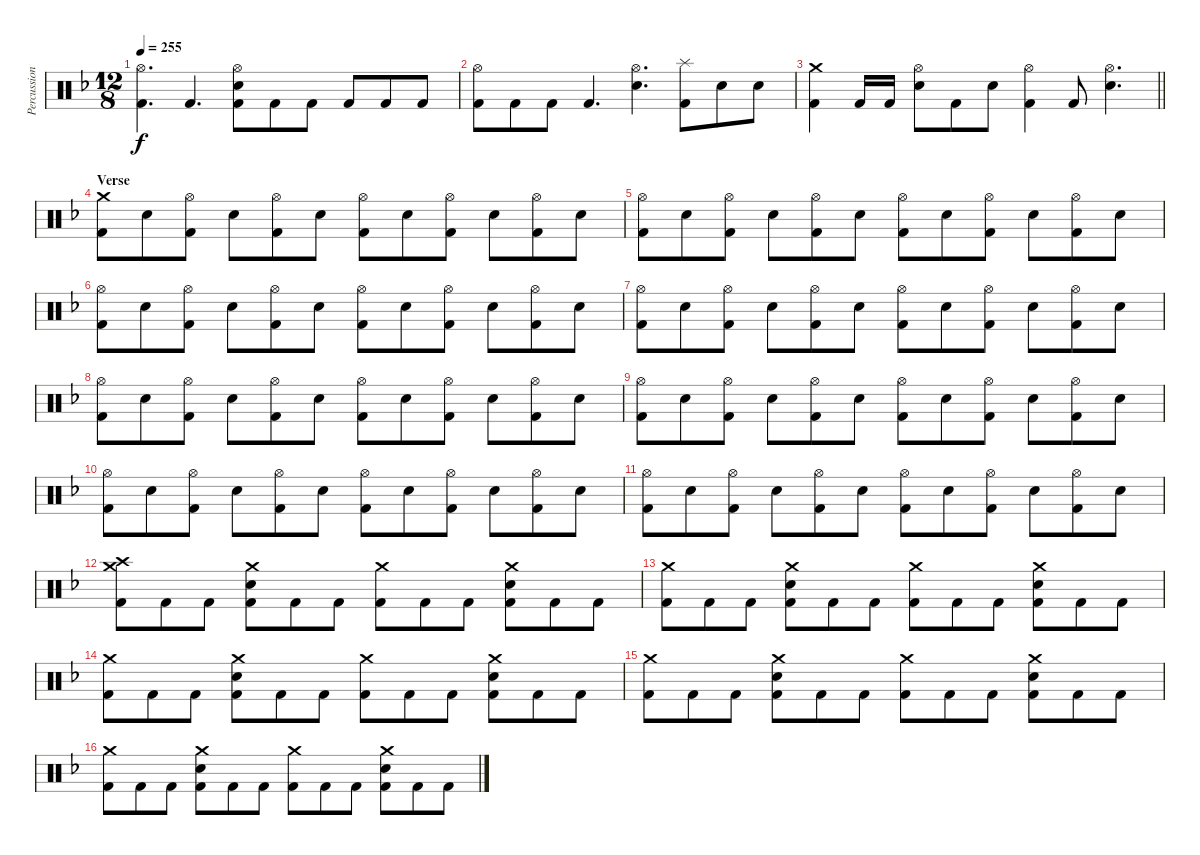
\track ("Percussion" "Percussion") {instrument percussion}
\staff {score}
\articulation defaults
\ts (12 8)
\tempo 255
\clef neutral
\ks dminor
("Hi-Hat (open)" "Kick (hit) 2").4{d dy f} "Kick (hit) 2".4{d} ("Hi-Hat (open)" "Electric Snare (hit)" "Kick (hit) 2").8 "Kick (hit) 2".8 "Kick (hit) 2".8 "Kick (hit) 2".8 "Kick (hit) 2".8 "Kick (hit) 2".8 |
("Hi-Hat (open)" "Kick (hit) 2").8 "Kick (hit) 2".8 "Kick (hit) 2".8 "Kick (hit) 2".4{d} ("Hi-Hat (open)" "Electric Snare (hit)").4{d} ("Splash (hit)" "Kick (hit) 2").8 "Electric Snare (hit)".8 "Electric Snare (hit)".8 |
\barLineRight lightlight
("Crash medium (hit)" "Kick (hit) 2").4 "Kick (hit) 2".16 "Kick (hit) 2".16 ("Hi-Hat (open)" "Electric Snare (hit)").8 "Kick (hit) 2".8 "Electric Snare (hit)".8 ("Hi-Hat (open)" "Kick (hit) 2").4 "Kick (hit) 2".8 ("Hi-Hat (open)" "Electric Snare (hit)").4{d} |
\section ("" "Verse")
("Crash medium (hit)" "Kick (hit) 2").8 "Electric Snare (hit)".8 ("Hi-Hat (open)" "Kick (hit) 2").8 "Electric Snare (hit)".8 ("Hi-Hat (open)" "Kick (hit) 2").8 "Electric Snare (hit)".8 ("Hi-Hat (open)" "Kick (hit) 2").8 "Electric Snare (hit)".8 ("Hi-Hat (open)" "Kick (hit) 2").8 "Electric Snare (hit)".8 ("Hi-Hat (open)" "Kick (hit) 2").8 "Electric Snare (hit)".8 |
("Hi-Hat (open)" "Kick (hit) 2").8 "Electric Snare (hit)".8 ("Hi-Hat (open)" "Kick (hit) 2").8 "Electric Snare (hit)".8 ("Hi-Hat (open)" "Kick (hit) 2").8 "Electric Snare (hit)".8 ("Hi-Hat (open)" "Kick (hit) 2").8 "Electric Snare (hit)".8 ("Hi-Hat (open)" "Kick (hit) 2").8 "Electric Snare (hit)".8 ("Hi-Hat (open)" "Kick (hit) 2").8 "Electric Snare (hit)".8 |
("Hi-Hat (open)" "Kick (hit) 2").8 "Electric Snare (hit)".8 ("Hi-Hat (open)" "Kick (hit) 2").8 "Electric Snare (hit)".8 ("Hi-Hat (open)" "Kick (hit) 2").8 "Electric Snare (hit)".8 ("Hi-Hat (open)" "Kick (hit) 2").8 "Electric Snare (hit)".8 ("Hi-Hat (open)" "Kick (hit) 2").8 "Electric Snare (hit)".8 ("Hi-Hat (open)" "Kick (hit) 2").8 "Electric Snare (hit)".8 |
("Hi-Hat (open)" "Kick (hit) 2").8 "Electric Snare (hit)".8 ("Hi-Hat (open)" "Kick (hit) 2").8 "Electric Snare (hit)".8 ("Hi-Hat (open)" "Kick (hit) 2").8 "Electric Snare (hit)".8 ("Hi-Hat (open)" "Kick (hit) 2").8 "Electric Snare (hit)".8 ("Hi-Hat (open)" "Kick (hit) 2").8 "Electric Snare (hit)".8 ("Hi-Hat (open)" "Kick (hit) 2").8 "Electric Snare (hit)".8 |
("Hi-Hat (open)" "Kick (hit) 2").8 "Electric Snare (hit)".8 ("Hi-Hat (open)" "Kick (hit) 2").8 "Electric Snare (hit)".8 ("Hi-Hat (open)" "Kick (hit) 2").8 "Electric Snare (hit)".8 ("Hi-Hat (open)" "Kick (hit) 2").8 "Electric Snare (hit)".8 ("Hi-Hat (open)" "Kick (hit) 2").8 "Electric Snare (hit)".8 ("Hi-Hat (open)" "Kick (hit) 2").8 "Electric Snare (hit)".8 |
("Hi-Hat (open)" "Kick (hit) 2").8 "Electric Snare (hit)".8 ("Hi-Hat (open)" "Kick (hit) 2").8 "Electric Snare (hit)".8 ("Hi-Hat (open)" "Kick (hit) 2").8 "Electric Snare (hit)".8 ("Hi-Hat (open)" "Kick (hit) 2").8 "Electric Snare (hit)".8 ("Hi-Hat (open)" "Kick (hit) 2").8 "Electric Snare (hit)".8 ("Hi-Hat (open)" "Kick (hit) 2").8 "Electric Snare (hit)".8 |
("Hi-Hat (open)" "Kick (hit) 2").8 "Electric Snare (hit)".8 ("Hi-Hat (open)" "Kick (hit) 2").8 "Electric Snare (hit)".8 ("Hi-Hat (open)" "Kick (hit) 2").8 "Electric Snare (hit)".8 ("Hi-Hat (open)" "Kick (hit) 2").8 "Electric Snare (hit)".8 ("Hi-Hat (open)" "Kick (hit) 2").8 "Electric Snare (hit)".8 ("Hi-Hat (open)" "Kick (hit) 2").8 "Electric Snare (hit)".8 |
("Hi-Hat (open)" "Kick (hit) 2").8 "Electric Snare (hit)".8 ("Hi-Hat (open)" "Kick (hit) 2").8 "Electric Snare (hit)".8 ("Hi-Hat (open)" "Kick (hit) 2").8 "Electric Snare (hit)".8 ("Hi-Hat (open)" "Kick (hit) 2").8 "Electric Snare (hit)".8 ("Hi-Hat (open)" "Kick (hit) 2").8 "Electric Snare (hit)".8 ("Hi-Hat (open)" "Kick (hit) 2").8 "Electric Snare (hit)".8 |
("Crash medium (hit)" "Crash high (hit)" "Kick (hit) 2").8 "Kick (hit) 2".8 "Kick (hit) 2".8 ("Crash medium (hit)" "Electric Snare (hit)" "Kick (hit) 2").8 "Kick (hit) 2".8 "Kick (hit) 2".8 ("Crash medium (hit)" "Kick (hit) 2").8 "Kick (hit) 2".8 "Kick (hit) 2".8 ("Crash medium (hit)" "Electric Snare (hit)" "Kick (hit) 2").8 "Kick (hit) 2".8 "Kick (hit) 2".8 |
("Crash medium (hit)" "Kick (hit) 2").8 "Kick (hit) 2".8 "Kick (hit) 2".8 ("Crash medium (hit)" "Electric Snare (hit)" "Kick (hit) 2").8 "Kick (hit) 2".8 "Kick (hit) 2".8 ("Crash medium (hit)" "Kick (hit) 2").8 "Kick (hit) 2".8 "Kick (hit) 2".8 ("Crash medium (hit)" "Electric Snare (hit)" "Kick (hit) 2").8 "Kick (hit) 2".8 "Kick (hit) 2".8 |
("Crash medium (hit)" "Kick (hit) 2").8 "Kick (hit) 2".8 "Kick (hit) 2".8 ("Crash medium (hit)" "Electric Snare (hit)" "Kick (hit) 2").8 "Kick (hit) 2".8 "Kick (hit) 2".8 ("Crash medium (hit)" "Kick (hit) 2").8 "Kick (hit) 2".8 "Kick (hit) 2".8 ("Crash medium (hit)" "Electric Snare (hit)" "Kick (hit) 2").8 "Kick (hit) 2".8 "Kick (hit) 2".8 |
("Crash medium (hit)" "Kick (hit) 2").8 "Kick (hit) 2".8 "Kick (hit) 2".8 ("Crash medium (hit)" "Electric Snare (hit)" "Kick (hit) 2").8 "Kick (hit) 2".8 "Kick (hit) 2".8 ("Crash medium (hit)" "Kick (hit) 2").8 "Kick (hit) 2".8 "Kick (hit) 2".8 ("Crash medium (hit)" "Electric Snare (hit)" "Kick (hit) 2").8 "Kick (hit) 2".8 "Kick (hit) 2".8 |
("Crash medium (hit)" "Kick (hit) 2").8 "Kick (hit) 2".8 "Kick (hit) 2".8 ("Crash medium (hit)" "Electric Snare (hit)" "Kick (hit) 2").8 "Kick (hit) 2".8 "Kick (hit) 2".8 ("Crash medium (hit)" "Kick (hit) 2").8 "Kick (hit) 2".8 "Kick (hit) 2".8 ("Crash medium (hit)" "Electric Snare (hit)" "Kick (hit) 2").8 "Kick (hit) 2".8 "Kick (hit) 2".8
